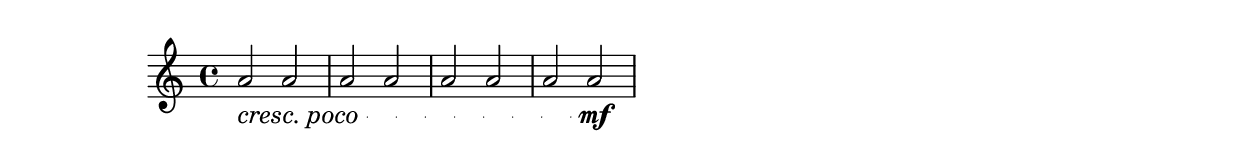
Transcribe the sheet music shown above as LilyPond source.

%% Do not edit this file; it is automatically
%% generated from LSR http://lsr.dsi.unimi.it
%% This file is in the public domain.
\version "2.13.31"

\header {
  lsrtags = "expressive-marks"

%% Translation of GIT committish: 0b55335aeca1de539bf1125b717e0c21bb6fa31b
  texidoces = "
Se puede modificar el texto empleado para los crescendos y
decrescendos modificando las propiedades de contexto
@code{crescendoText} y @code{decrescendoText}.  El estilo de la
línea de extensión se puede cambiar modificando la propiedad
@code{'style} de @code{DynamicTextSpanner}.  El valor
predeterminado es @code{'hairpin} (regulador), y entre otros
valores posibles se encuentran @code{'line} (línea),
@code{'dashed-line} (línea discontinua) y @code{'dotted-line}
(línea de puntos):

"
  doctitlees = "Cambiar el texto y los estilos de objeto de extensión para las indicaciones dinámicas textuales"


%% Translation of GIT committish: 0a868be38a775ecb1ef935b079000cebbc64de40
texidocde = "
Der Text, der für Crescendo und Decrescendo gestzt wird, kann geändert
werden, indem man die Eigenschaften @code{crescendoText} und
@code{decrescendoText} verändert.  Der Stil des Streckers kann auch
geändert werden, indem die @code{'style}-Eigenschaft des
@code{DynamicTextSpanner} beeinflusst wird.  Der Standardwert ist
@code{'hairpin}, ander Möglichkeiten sind @code{'line}, @code{'dashed-line}
und @code{'dotted-line}.
"
  doctitlede = "Text und Strecker-Stile für Dynamik-Texte ändern"

%% Translation of GIT committish: 4ab2514496ac3d88a9f3121a76f890c97cedcf4e
  texidocfr = "
Le texte par défaut des crescendos et decrescendos se change en
modifiant les propriétés de contexte @code{crescendoText} et
@code{decrescendoText}. L'aspect de la ligne d'extension est fonction
de la propriété @code{'style} du @code{DynamicTextSpanner}.  Sa valeur
par défaut est @code{'hairpin}, mais d'autres valeurs sont disponibles,
comme @code{'line}, @code{'dashed-line} et @code{'dotted-line}.

"
  doctitlefr = "Modifidation du texte et de l'extension de nuances textuelles"


  texidoc = "
The text used for crescendos and decrescendos can be changed by
modifying the context properties @code{crescendoText} and
@code{decrescendoText}. The style of the spanner line can be changed by
modifying the @code{'style} property of @code{DynamicTextSpanner}.  The
default value is @code{'hairpin}, and other possible values include
@code{'line}, @code{'dashed-line} and @code{'dotted-line}.

"
  doctitle = "Changing text and spanner styles for text dynamics"
} % begin verbatim

\relative c'' {
  \set crescendoText = \markup { \italic { cresc. poco } }
  \set crescendoSpanner = #'text
  \override DynamicTextSpanner #'style = #'dotted-line
  a2\< a
  a2 a
  a2 a
  a2 a\mf
}
